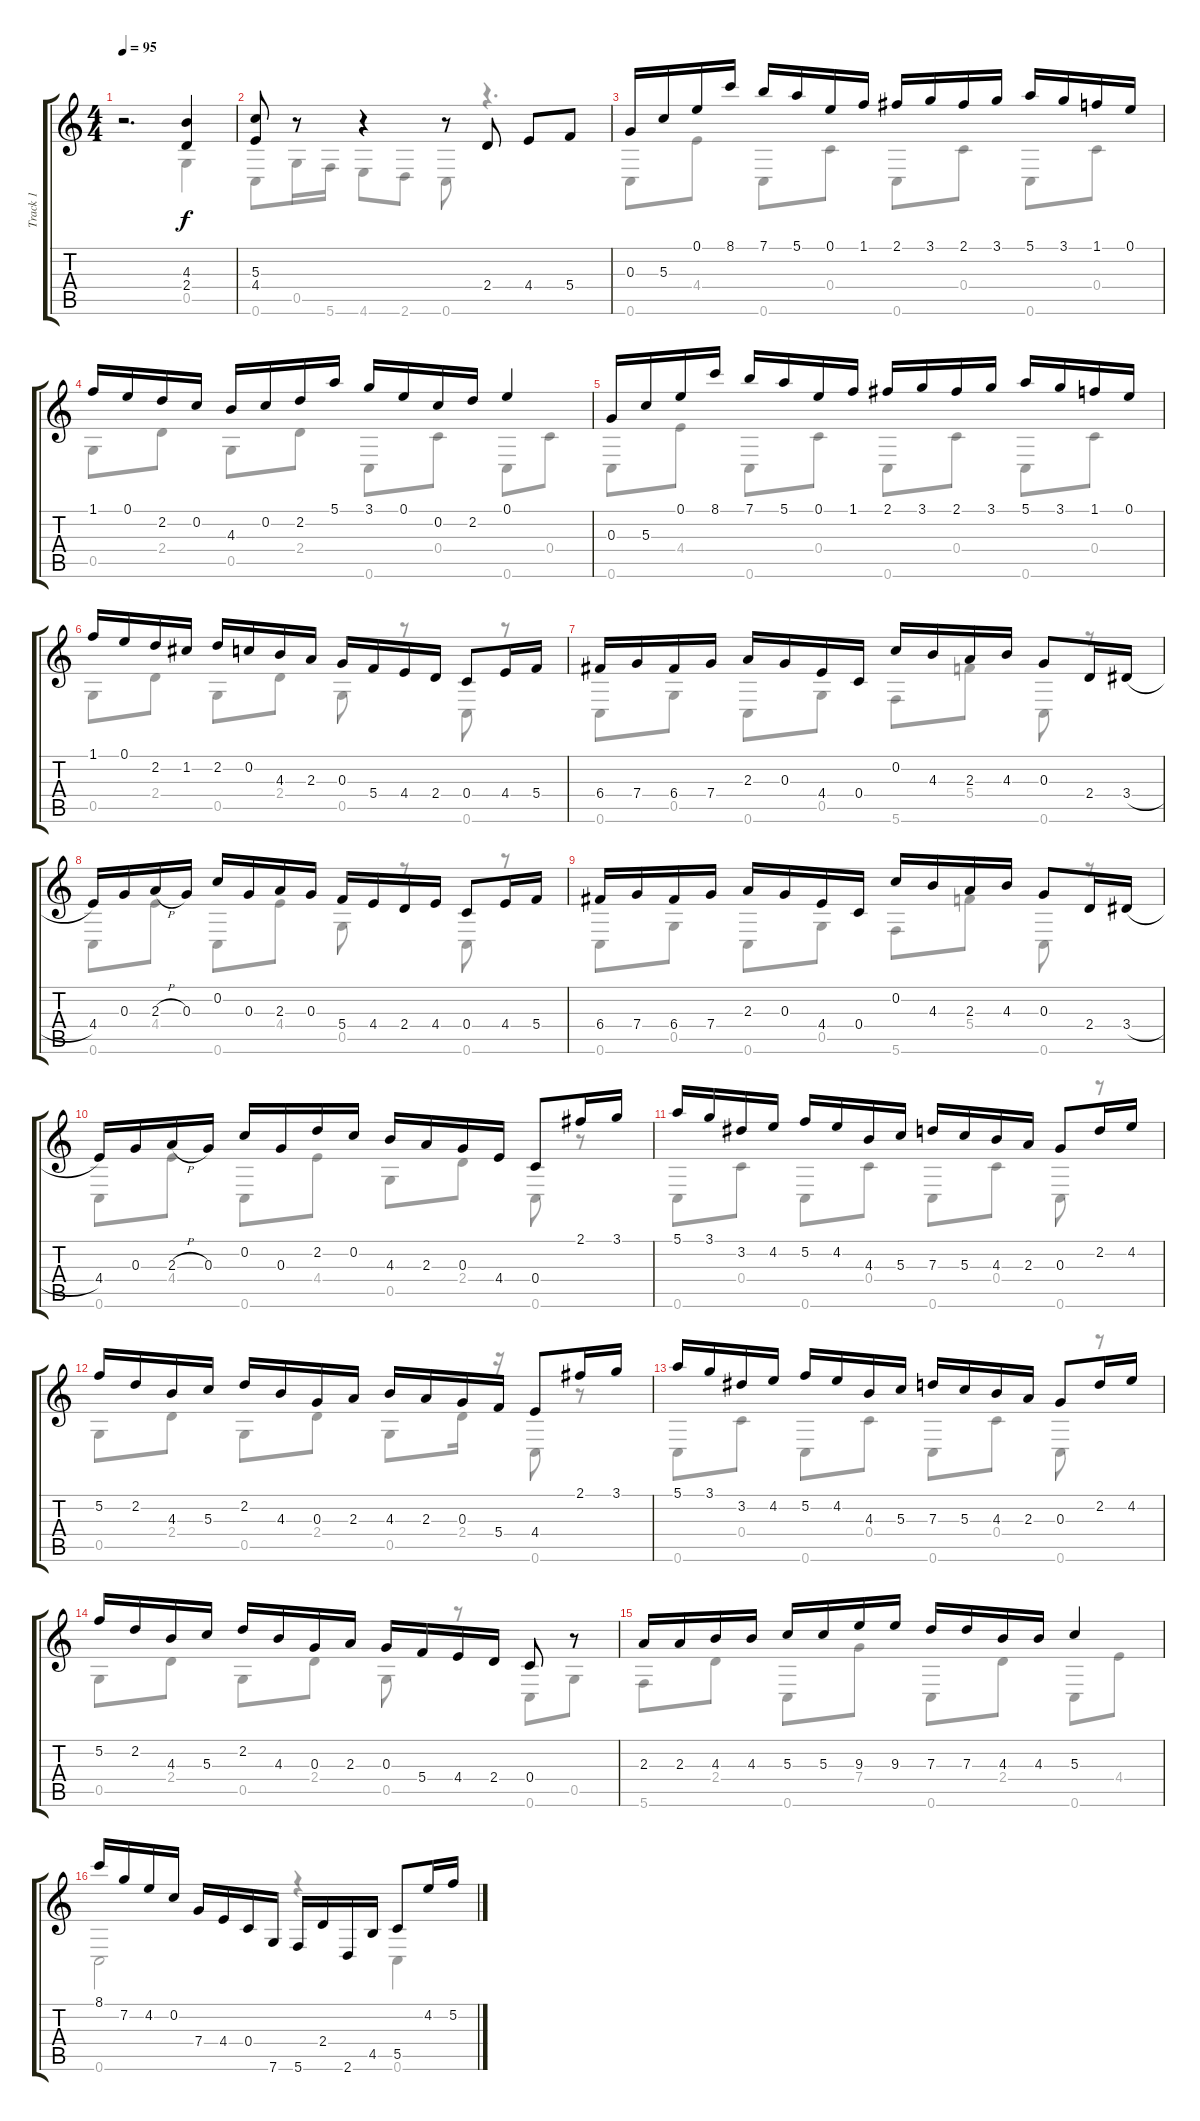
\track ("Track 1" "Track 1") {instrument acousticguitarsteel}
\staff {score tabs}
\tuning (E4 C4 G3 C3 G2 C2) {hide}
\voice
\ts (4 4)
\tempo 95
\clef g2
\ks c
r.2{d dy f instrument acousticguitarsteel} (4.3 2.4).4 |
(5.3 4.4).8 r.8 r.4 r.8 2.4.8 4.4.8 5.4.8 |
0.3.16 5.3.16 0.1.16 8.1.16 7.1.16 5.1.16 0.1.16 1.1.16 2.1.16 3.1.16 2.1.16 3.1.16 5.1.16 3.1.16 1.1.16 0.1.16 |
1.1.16 0.1.16 2.2.16 0.2.16 4.3.16 0.2.16 2.2.16 5.1.16 3.1.16 0.1.16 0.2.16 2.2.16 0.1.4 |
0.3.16 5.3.16 0.1.16 8.1.16 7.1.16 5.1.16 0.1.16 1.1.16 2.1.16 3.1.16 2.1.16 3.1.16 5.1.16 3.1.16 1.1.16 0.1.16 |
1.1.16 0.1.16 2.2.16 1.2.16 2.2.16 0.2.16 4.3.16 2.3.16 0.3.16 5.4.16 4.4.16 2.4.16 0.4.8 4.4.16 5.4.16 |
6.4.16 7.4.16 6.4.16 7.4.16 2.3.16 0.3.16 4.4.16 0.4.16 0.2.16 4.3.16 2.3.16 4.3.16 0.3.8 2.4.16 3.4{h}.16 |
4.4.16 0.3.16 2.3{h}.16 0.3.16 0.2.16 0.3.16 2.3.16 0.3.16 5.4.16 4.4.16 2.4.16 4.4.16 0.4.8 4.4.16 5.4.16 |
6.4.16 7.4.16 6.4.16 7.4.16 2.3.16 0.3.16 4.4.16 0.4.16 0.2.16 4.3.16 2.3.16 4.3.16 0.3.8 2.4.16 3.4{h}.16 |
4.4.16 0.3.16 2.3{h}.16 0.3.16 0.2.16 0.3.16 2.2.16 0.2.16 4.3.16 2.3.16 0.3.16 4.4.16 0.4.8 2.1.16 3.1.16 |
5.1.16 3.1.16 3.2.16 4.2.16 5.2.16 4.2.16 4.3.16 5.3.16 7.3.16 5.3.16 4.3.16 2.3.16 0.3.8 2.2.16 4.2.16 |
5.2.16 2.2.16 4.3.16 5.3.16 2.2.16 4.3.16 0.3.16 2.3.16 4.3.16 2.3.16 0.3.16 5.4.16 4.4.8 2.1.16 3.1.16 |
5.1.16 3.1.16 3.2.16 4.2.16 5.2.16 4.2.16 4.3.16 5.3.16 7.3.16 5.3.16 4.3.16 2.3.16 0.3.8 2.2.16 4.2.16 |
5.2.16 2.2.16 4.3.16 5.3.16 2.2.16 4.3.16 0.3.16 2.3.16 0.3.16 5.4.16 4.4.16 2.4.16 0.4.8 r.8 |
2.3.16 2.3.16 4.3.16 4.3.16 5.3.16 5.3.16 9.3.16 9.3.16 7.3.16 7.3.16 4.3.16 4.3.16 5.3.4 |
8.1.16 7.2.16 4.2.16 0.2.16 7.4.16 4.4.16 0.4.16 7.6.16 5.6.16 2.4.16 2.6.16 4.5.16 5.5.8 4.2.16 5.2.16
\voice
\clef g2
\ottava regular
\simile none
\ks c
r.2{d dy f} 0.5.4 |
0.6.8 0.5.16 5.6.16 4.6.8 2.6.8 0.6.8 r.4{d} |
0.6.8 4.4.8 0.6.8 0.4.8 0.6.8 0.4.8 0.6.8 0.4.8 |
0.5.8 2.4.8 0.5.8 2.4.8 0.6.8 0.4.8 0.6.8 0.4.8 |
0.6.8 4.4.8 0.6.8 0.4.8 0.6.8 0.4.8 0.6.8 0.4.8 |
0.5.8 2.4.8 0.5.8 2.4.8 0.5.8 r.8 0.6.8 r.8 |
0.6.8 0.5.8 0.6.8 0.5.8 5.6.8 5.4.8 0.6.8 r.8 |
0.6.8 4.4.8 0.6.8 4.4.8 0.5.8 r.8 0.6.8 r.8 |
0.6.8 0.5.8 0.6.8 0.5.8 5.6.8 5.4.8 0.6.8 r.8 |
0.6.8 4.4.8 0.6.8 4.4.8 0.5.8 2.4.8 0.6.8 r.8 |
0.6.8 0.4.8 0.6.8 0.4.8 0.6.8 0.4.8 0.6.8 r.8 |
0.5.8 2.4.8 0.5.8 2.4.8 0.5.8 2.4.16 r.16 0.6.8 r.8 |
0.6.8 0.4.8 0.6.8 0.4.8 0.6.8 0.4.8 0.6.8 r.8 |
0.5.8 2.4.8 0.5.8 2.4.8 0.5.8 r.8 0.6.8 0.5.8 |
5.6.8 2.4.8 0.6.8 7.4.8 0.6.8 2.4.8 0.6.8 4.4.8 |
0.6.2 r.4 0.6.4
